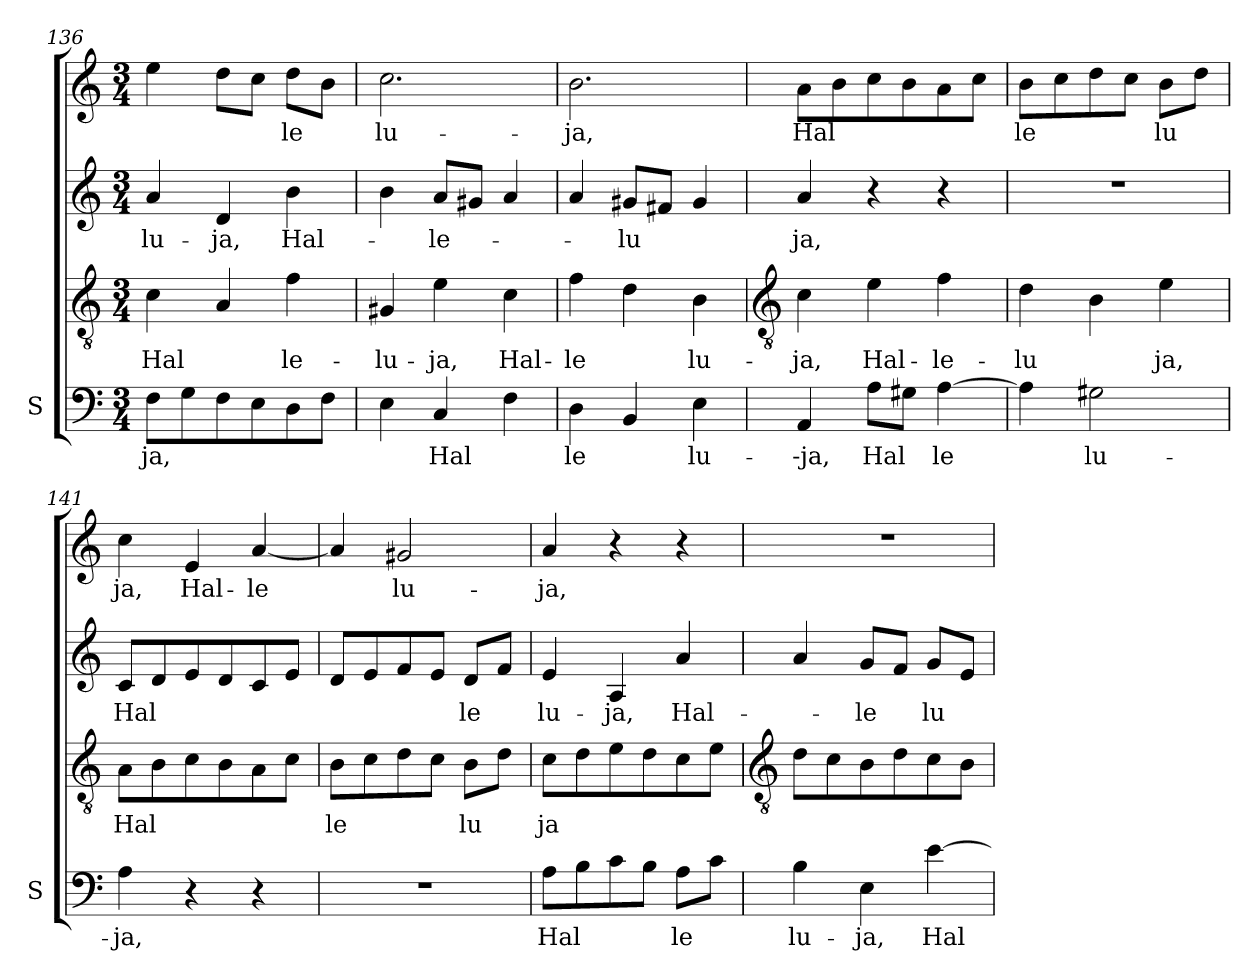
**kern	**text	**kern	**text	**kern	**text	**kern	**text
*part1	*part1	*part1	*part1	*part1	*part1	*part1	*part1
*staff4	*staff4	*staff3	*staff3	*staff2	*staff2	*staff1	*staff1
*I"S	*	*	*	*	*	*	*
*I'S	*	*	*	*	*	*	*
*clefF4	*	*clefGv2	*	*clefG2	*	*clefG2	*
*k[]	*	*k[]	*	*k[]	*	*k[]	*
*C:	*	*C:	*	*C:	*	*C:	*
*M3/4	*	*M3/4	*	*M3/4	*	*M3/4	*
=136	=136	=136	=136	=136	=136	=136	=136
!	!LO:LY:b	!	!LO:LY:b	!	!LO:LY:b	!	!
8FL	-ja,	4c	-Hal	4a	lu-	(4ee	.
8G	.	.	.	.	.	.	.
!	!	!	!	!	!LO:LY:b	!	!
8F	.	4A	.	4d	-ja,	8ddL	.
8E	.	.	.	.	.	8ccJ	.
!	!	!	!LO:LY:b	!	!LO:LY:b	!	!LO:LY:b
8D	.	4f	le-	4b	Hal-	8ddL	le
8FJ	.	.	.	.	.	8bJ	.
=137	=137	=137	=137	=137	=137	=137	=137
!	!	!	!LO:LY:b	!	!	!	!LO:LY:b
4E	.	4G#X	-lu-	4b	.	2.cc	lu-
!	!LO:LY:b	!	!LO:LY:b	!	!LO:LY:b	!	!
4C	-Hal	4e	-ja,	8aL	-le-	.	.
.	.	.	.	8g#XJ	.	.	.
!	!	!	!LO:LY:b	!	!	!	!
4F	.	4c	Hal-	4a	.	.	.
=138	=138	=138	=138	=138	=138	=138	=138
!	!LO:LY:b	!	!LO:LY:b	!	!	!	!LO:LY:b
4D	le	4f	le	4a	.	2.b	ja,
!	!	!	!	!	!LO:LY:b	!	!
4BB	.	4d	.	8g#XL	lu	.	.
.	.	.	.	8f#XJ	.	.	.
!	!LO:LY:b	!	!LO:LY:b	!	!	!	!
4E	lu -	4B	lu -	4g#	.	.	.
!!LO:LB:g=z
=139	=139	=139	=139	=139	=139	=139	=139
*	*	*clefGv2	*	*	*	*	*
!	!LO:LY:b	!	!LO:LY:b	!	!LO:LY:b	!	!LO:LY:b
4AA	--ja,	4c	-ja,	4a	-ja,	8aL	Hal
.	.	.	.	.	.	8b	.
!	!LO:LY:b	!	!LO:LY:b	!	!	!	!
8AL	Hal	4e	Hal-	4r	.	8cc	.
8G#XJ	.	.	.	.	.	8b	.
!	!LO:LY:b	!	!LO:LY:b	!	!	!	!
[4A	le	4f	-le-	4r	.	8a	.
.	.	.	.	.	.	8ccJ	.
=140	=140	=140	=140	=140	=140	=140	=140
!	!	!	!LO:LY:b	!LO:N:vis=1	!	!	!LO:LY:b
4A]	.	4d	lu	2.r	.	8bL	le
.	.	.	.	.	.	8cc	.
!	!LO:LY:b	!	!	!	!	!	!
2G#X	lu-	4B	.	.	.	8dd	.
.	.	.	.	.	.	8ccJ	.
!	!	!	!LO:LY:b	!	!	!	!LO:LY:b
.	.	4e	ja,	.	.	8bL	lu
.	.	.	.	.	.	8ddJ	.
=141	=141	=141	=141	=141	=141	=141	=141
!	!LO:LY:b	!	!LO:LY:b	!	!LO:LY:b	!	!LO:LY:b
4A	ja,	8AL	Hal	8cL	Hal	4cc	-ja,
.	.	8B	.	8d	.	.	.
!	!	!	!	!	!	!	!LO:LY:b
4r	.	8c	.	8e	.	4e	Hal-
.	.	8B	.	8d	.	.	.
!	!	!	!	!	!	!	!LO:LY:b
4r	.	8A	.	8c	.	[4a	-le
.	.	8cJ	.	8eJ	.	.	.
=142	=142	=142	=142	=142	=142	=142	=142
!LO:N:vis=1	!	!	!LO:LY:b	!	!	!	!
2.r	.	8BL	le	8dL	.	4a]	.
.	.	8c	.	8e	.	.	.
!	!	!	!	!	!	!	!LO:LY:b
.	.	8d	.	8f	.	2g#X	lu-
.	.	8cJ	.	8eJ	.	.	.
!	!	!	!LO:LY:b	!	!LO:LY:b	!	!
.	.	8BL	lu	8dL	-le	.	.
.	.	8dJ	.	8fJ	.	.	.
=143	=143	=143	=143	=143	=143	=143	=143
!	!LO:LY:b	!	!LO:LY:b	!	!LO:LY:b	!	!LO:LY:b
8AL	Hal	8cL	ja	4e	lu-	4a	ja,
8B	.	8d	.	.	.	.	.
!	!	!	!	!	!LO:LY:b	!	!
8c	.	8e	.	4A	-ja,	4r	.
8BJ	.	8d	.	.	.	.	.
!	!LO:LY:b	!	!	!	!LO:LY:b	!	!
8AL	le	8c	.	4a	Hal-	4r	.
8cJ	.	8eJ	.	.	.	.	.
!!LO:LB:g=z
=144	=144	=144	=144	=144	=144	=144	=144
*	*	*clefGv2	*	*	*	*	*
!	!LO:LY:b	!	!	!	!	!LO:N:vis=1	!
4B	-lu-	8dL	.	4a	.	2.r	.
.	.	8c	.	.	.	.	.
!	!LO:LY:b	!	!	!	!LO:LY:b	!	!
4E	-ja,	8B	.	8gL	le	.	.
.	.	8d	.	8fJ	.	.	.
!	!LO:LY:b	!	!	!	!LO:LY:b	!	!
[4e	Hal	8c	.	8gL	lu	.	.
.	.	8BJ	.	8eJ	.	.	.
=	=	=	=	=	=	=	=
*-	*-	*-	*-	*-	*-	*-	*-
